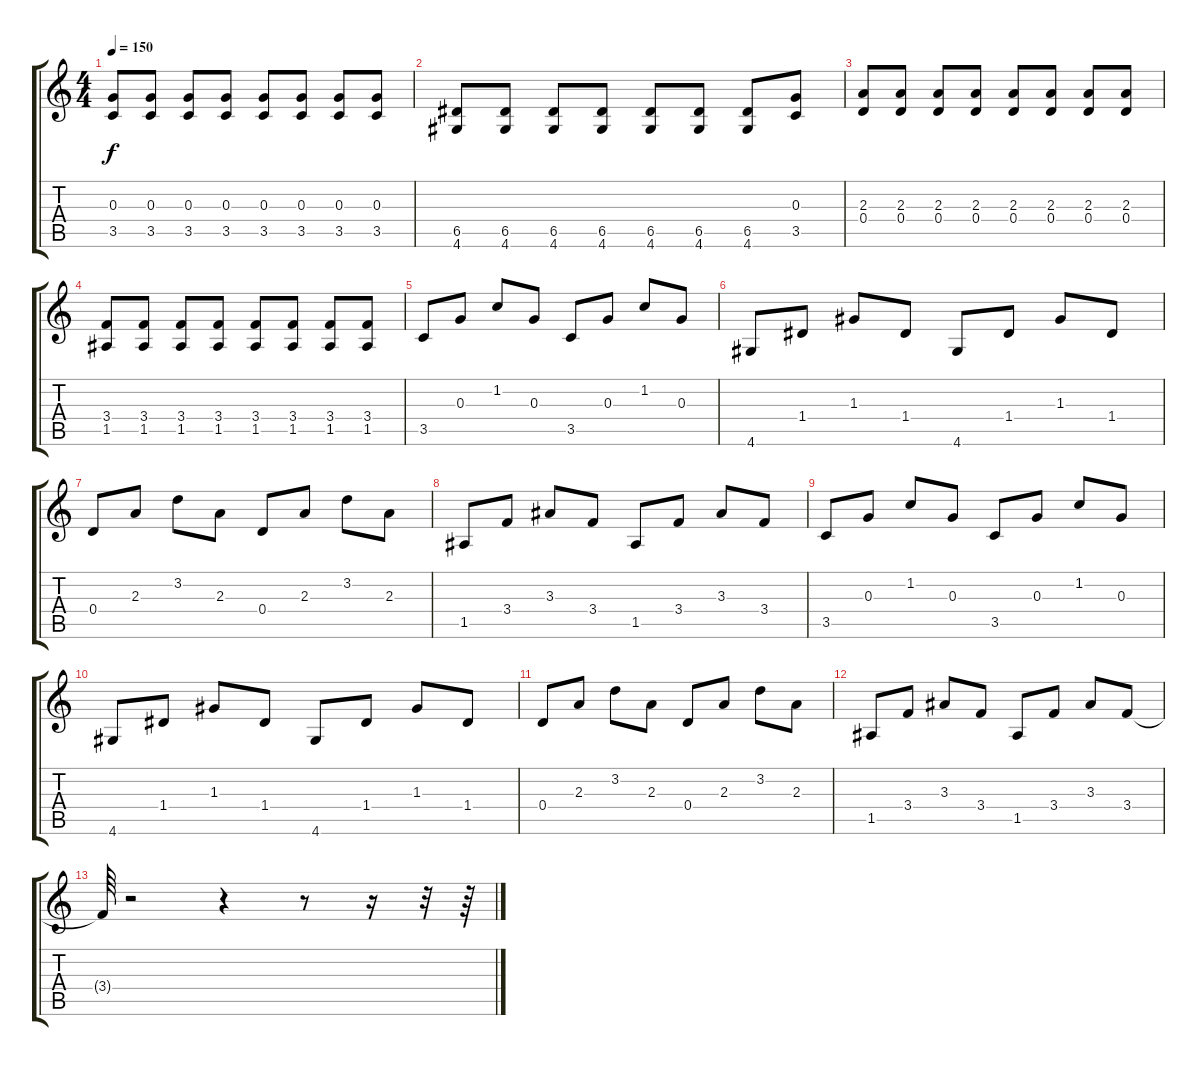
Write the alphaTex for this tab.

\track "" {instrument acousticguitarnylon}
\staff {score tabs}
\tuning (E4 B3 G3 D3 A2 E2) {hide}
\ts (4 4)
\tempo 150
\clef g2
\ks c
(0.3 3.5).8{dy f} (0.3 3.5).8 (0.3 3.5).8 (0.3 3.5).8 (0.3 3.5).8 (0.3 3.5).8 (0.3 3.5).8 (0.3 3.5).8 |
(6.5 4.6).8 (6.5 4.6).8 (6.5 4.6).8 (6.5 4.6).8 (6.5 4.6).8 (6.5 4.6).8 (6.5 4.6).8 (0.3 3.5).8 |
(2.3 0.4).8 (2.3 0.4).8 (2.3 0.4).8 (2.3 0.4).8 (2.3 0.4).8 (2.3 0.4).8 (2.3 0.4).8 (2.3 0.4).8 |
(3.4 1.5).8 (3.4 1.5).8 (3.4 1.5).8 (3.4 1.5).8 (3.4 1.5).8 (3.4 1.5).8 (3.4 1.5).8 (3.4 1.5).8 |
3.5.8 0.3.8 1.2.8 0.3.8 3.5.8 0.3.8 1.2.8 0.3.8 |
4.6.8 1.4.8 1.3.8 1.4.8 4.6.8 1.4.8 1.3.8 1.4.8 |
0.4.8 2.3.8 3.2.8 2.3.8 0.4.8 2.3.8 3.2.8 2.3.8 |
1.5.8 3.4.8 3.3.8 3.4.8 1.5.8 3.4.8 3.3.8 3.4.8 |
3.5.8 0.3.8 1.2.8 0.3.8 3.5.8 0.3.8 1.2.8 0.3.8 |
4.6.8 1.4.8 1.3.8 1.4.8 4.6.8 1.4.8 1.3.8 1.4.8 |
0.4.8 2.3.8 3.2.8 2.3.8 0.4.8 2.3.8 3.2.8 2.3.8 |
1.5.8 3.4.8 3.3.8 3.4.8 1.5.8 3.4.8 3.3.8 3.4.8 |
3.4{t}.64 r.2 r.4 r.8 r.16 r.32 r.64
